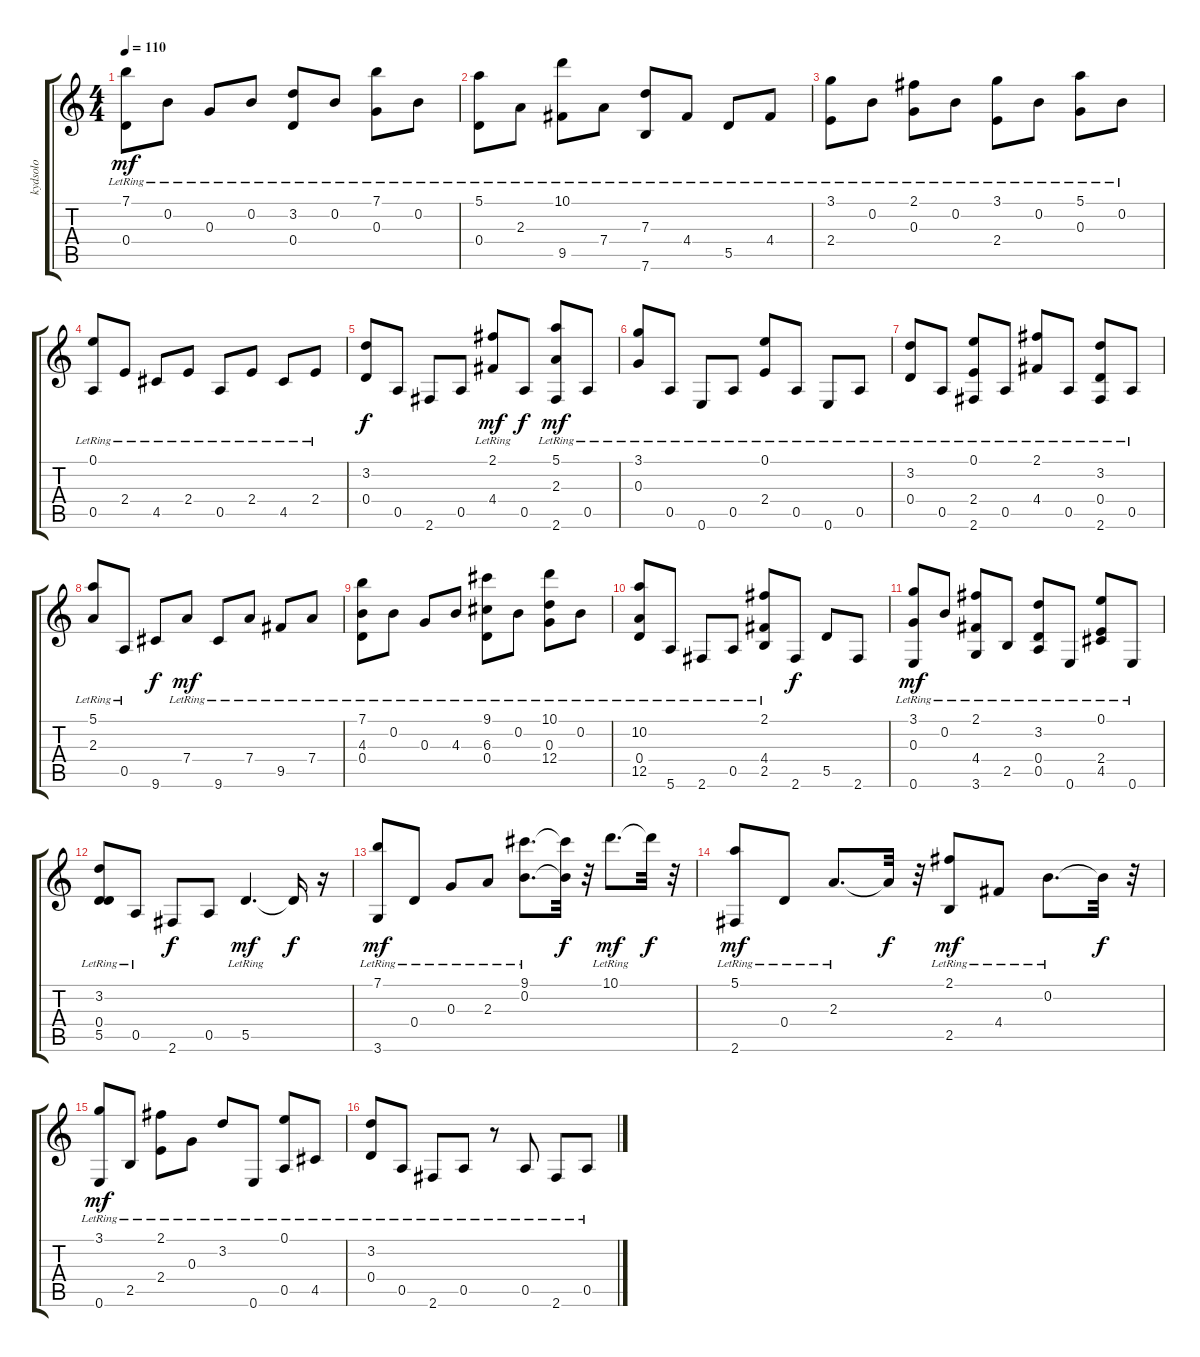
\track ("kydsolo" "kydsolo") {instrument acousticguitarsteel}
\staff {score tabs}
\tuning (E4 B3 G3 D3 A2 E2) {hide}
\ts (4 4)
\tempo 110
\clef g2
\ks c
(7.1{lr} 0.4{lr}).8{dy mf} 0.2{lr}.8 0.3{lr}.8 0.2{lr}.8 (3.2{lr} 0.4{lr}).8 0.2{lr}.8 (7.1{lr} 0.3{lr}).8 0.2{lr}.8 |
(5.1{lr} 0.4{lr}).8 2.3{lr}.8 (10.1{lr} 9.5{lr}).8 7.4{lr}.8 (7.3{lr} 7.6{lr}).8 4.4{lr}.8 5.5{lr}.8 4.4{lr}.8 |
(3.1{lr} 2.4{lr}).8 0.2{lr}.8 (2.1{lr} 0.3{lr}).8 0.2{lr}.8 (3.1{lr} 2.4{lr}).8 0.2{lr}.8 (5.1{lr} 0.3{lr}).8 0.2{lr}.8 |
(0.1{lr} 0.5{lr}).8 2.4{lr}.8 4.5{lr}.8 2.4{lr}.8 0.5{lr}.8 2.4{lr}.8 4.5{lr}.8 2.4{lr}.8 |
(3.2 0.4).8{dy f} 0.5.8 2.6.8 0.5.8 (2.1{lr} 4.4).8{dy mf} 0.5.8{dy f} (5.1{lr} 2.3{lr} 2.6{lr}).8{dy mf} 0.5{lr}.8 |
(3.1{lr} 0.3{lr}).8 0.5{lr}.8 0.6{lr}.8 0.5{lr}.8 (0.1{lr} 2.4).8 0.5{lr}.8 0.6{lr}.8 0.5{lr}.8 |
(3.2 0.4{lr}).8 0.5{lr}.8 (0.1{lr} 2.4{lr} 2.6{lr}).8 0.5{lr}.8 (2.1{lr} 4.4).8 0.5{lr}.8 (3.2 0.4{lr} 2.6).8 0.5{lr}.8 |
(5.1{lr} 2.3).8 0.5{lr}.8 9.6.8{dy f} 7.4{lr}.8{dy mf} 9.6{lr}.8 7.4{lr}.8 9.5{lr}.8 7.4{lr}.8 |
(7.1{lr} 4.3{lr} 0.4{lr}).8 0.2{lr}.8 0.3{lr}.8 4.3{lr}.8 (9.1 6.3 0.4{lr}).8 0.2{lr}.8 (10.1{lr} 0.3{lr} 12.4).8 0.2{lr}.8 |
(10.2 0.4{lr} 12.5{lr}).8 5.6{lr}.8 2.6{lr}.8 0.5{lr}.8 (2.1{lr} 4.4 2.5).8 2.6.8{dy f} 5.5.8 2.6.8 |
(3.1{lr} 0.3{lr} 0.6{lr}).8{dy mf} 0.2{lr}.8 (2.1{lr} 4.4{lr} 3.6{lr}).8 2.5{lr}.8 (3.2 0.4{lr} 0.5{lr}).8 0.6{lr}.8 (0.1{lr} 2.4 4.5).8 0.6{lr}.8 |
(3.2 0.4{lr} 5.5).8 0.5{lr}.8 2.6.8{dy f} 0.5.8 5.5{lr}.4{d dy mf} 5.5{t}.16{dy f} r.16 |
(7.1{lr} 3.6{lr}).8{dy mf} 0.4{lr}.8 0.3{lr}.8 2.3{lr}.8 (9.1{lr} 0.2{lr}).8{d} (9.1{t} 0.2{t}).32{dy f} r.32 10.1{lr}.8{d dy mf} 10.1{t}.32{dy f} r.32 |
(5.1{lr} 2.6{lr}).8{dy mf} 0.4{lr}.8 2.3{lr}.8{d} 2.3{t}.32{dy f} r.32 (2.1{lr} 2.5{lr}).8{dy mf} 4.4{lr}.8 0.2{lr}.8{d} 0.2{t}.32{dy f} r.32 |
(3.1{lr} 0.6{lr}).8{dy mf} 2.5{lr}.8 (2.1{lr} 2.4{lr}).8 0.3{lr}.8 3.2{lr}.8 0.6{lr}.8 (0.1{lr} 0.5{lr}).8 4.5{lr}.8 |
(3.2{lr} 0.4).8 0.5{lr}.8 2.6{lr}.8 0.5{lr}.8 r.8 0.5{lr}.8 2.6{lr}.8 0.5{lr}.8
